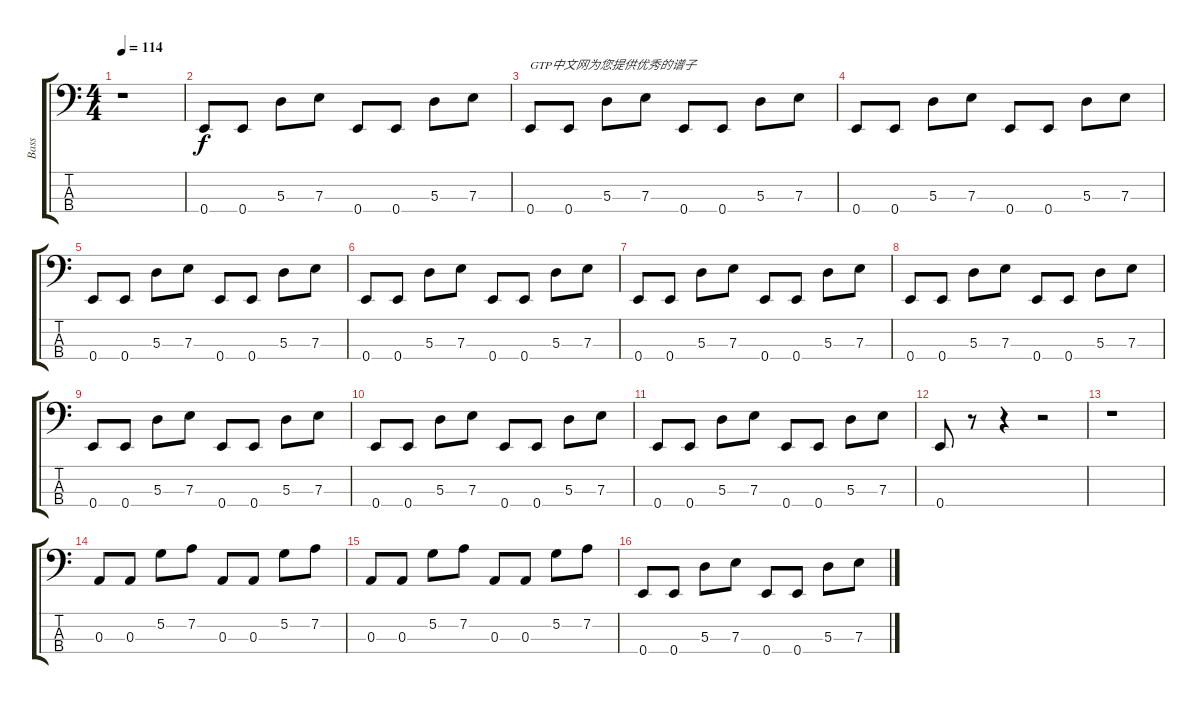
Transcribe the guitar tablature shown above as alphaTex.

\track ("Bass" "Bass") {instrument electricbassfinger}
\staff {score tabs}
\tuning (G2 D2 A1 E1) {hide}
\ts (4 4)
\tempo 114
\clef f4
\ks c
r.1{dy f instrument electricbassfinger} |
0.4.8 0.4.8 5.3.8 7.3.8 0.4.8 0.4.8 5.3.8 7.3.8 |
0.4.8{txt "GTP中文网为您提供优秀的谱子"} 0.4.8 5.3.8 7.3.8 0.4.8 0.4.8 5.3.8 7.3.8 |
0.4.8 0.4.8 5.3.8 7.3.8 0.4.8 0.4.8 5.3.8 7.3.8 |
0.4.8 0.4.8 5.3.8 7.3.8 0.4.8 0.4.8 5.3.8 7.3.8 |
0.4.8 0.4.8 5.3.8 7.3.8 0.4.8 0.4.8 5.3.8 7.3.8 |
0.4.8 0.4.8 5.3.8 7.3.8 0.4.8 0.4.8 5.3.8 7.3.8 |
0.4.8 0.4.8 5.3.8 7.3.8 0.4.8 0.4.8 5.3.8 7.3.8 |
0.4.8 0.4.8 5.3.8 7.3.8 0.4.8 0.4.8 5.3.8 7.3.8 |
0.4.8 0.4.8 5.3.8 7.3.8 0.4.8 0.4.8 5.3.8 7.3.8 |
0.4.8 0.4.8 5.3.8 7.3.8 0.4.8 0.4.8 5.3.8 7.3.8 |
0.4.8 r.8 r.4 r.2 |
r.1 |
0.3.8 0.3.8 5.2.8 7.2.8 0.3.8 0.3.8 5.2.8 7.2.8 |
0.3.8 0.3.8 5.2.8 7.2.8 0.3.8 0.3.8 5.2.8 7.2.8 |
0.4.8 0.4.8 5.3.8 7.3.8 0.4.8 0.4.8 5.3.8 7.3.8
